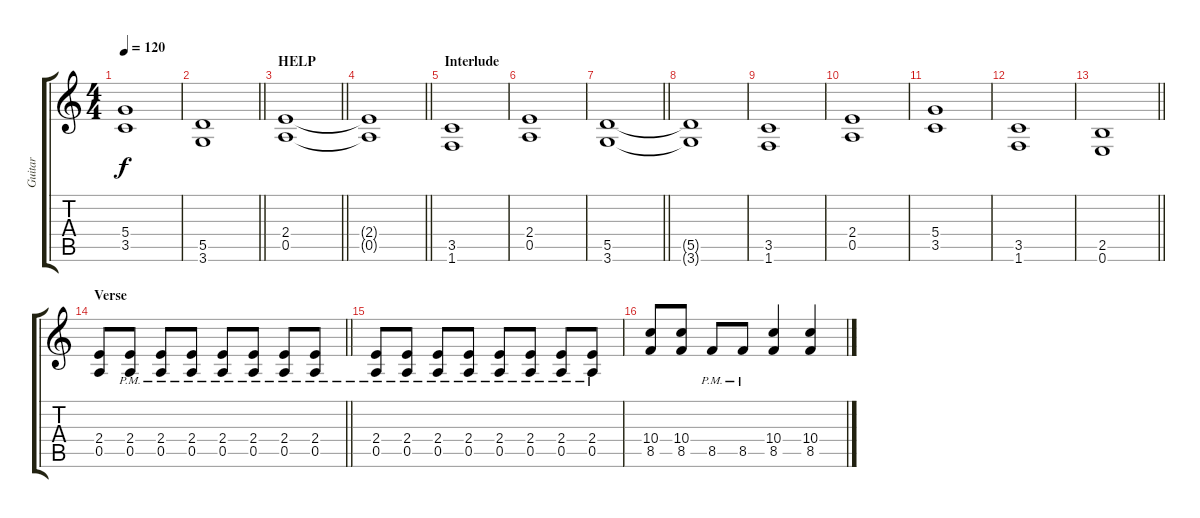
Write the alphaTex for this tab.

\track ("Guitar" "Guitar") {instrument distortionguitar}
\staff {score tabs}
\tuning (E4 B3 G3 D3 A2 E2) {hide}
\ts (4 4)
\tempo 120
\clef g2
\ks c
(5.4 3.5).1{dy f} |
\barLineRight lightlight
(5.5 3.6).1 |
\section ("" "HELP")
\barLineRight lightlight
(2.4 0.5).1 |
\barLineRight lightlight
(2.4{t} 0.5{t}).1 |
\section ("" "Interlude")
(3.5 1.6).1 |
(2.4 0.5).1 |
\barLineRight lightlight
(5.5 3.6).1 |
(5.5{t} 3.6{t}).1 |
(3.5 1.6).1 |
(2.4 0.5).1 |
(5.4 3.5).1 |
(3.5 1.6).1 |
\barLineRight lightlight
(2.5 0.6).1 |
\section ("" "Verse")
\barLineRight lightlight
(2.4 0.5).8 (2.4{pm} 0.5{pm}).8 (2.4{pm} 0.5{pm}).8 (2.4{pm} 0.5{pm}).8 (2.4{pm} 0.5{pm}).8 (2.4{pm} 0.5{pm}).8 (2.4{pm} 0.5{pm}).8 (2.4{pm} 0.5{pm}).8 |
(2.4{pm} 0.5{pm}).8 (2.4{pm} 0.5{pm}).8 (2.4{pm} 0.5{pm}).8 (2.4{pm} 0.5{pm}).8 (2.4{pm} 0.5{pm}).8 (2.4{pm} 0.5{pm}).8 (2.4{pm} 0.5{pm}).8 (2.4{pm} 0.5{pm}).8 |
(10.4 8.5).8 (10.4 8.5).8 8.5{pm}.8 8.5{pm}.8 (10.4 8.5).4 (10.4 8.5).4
